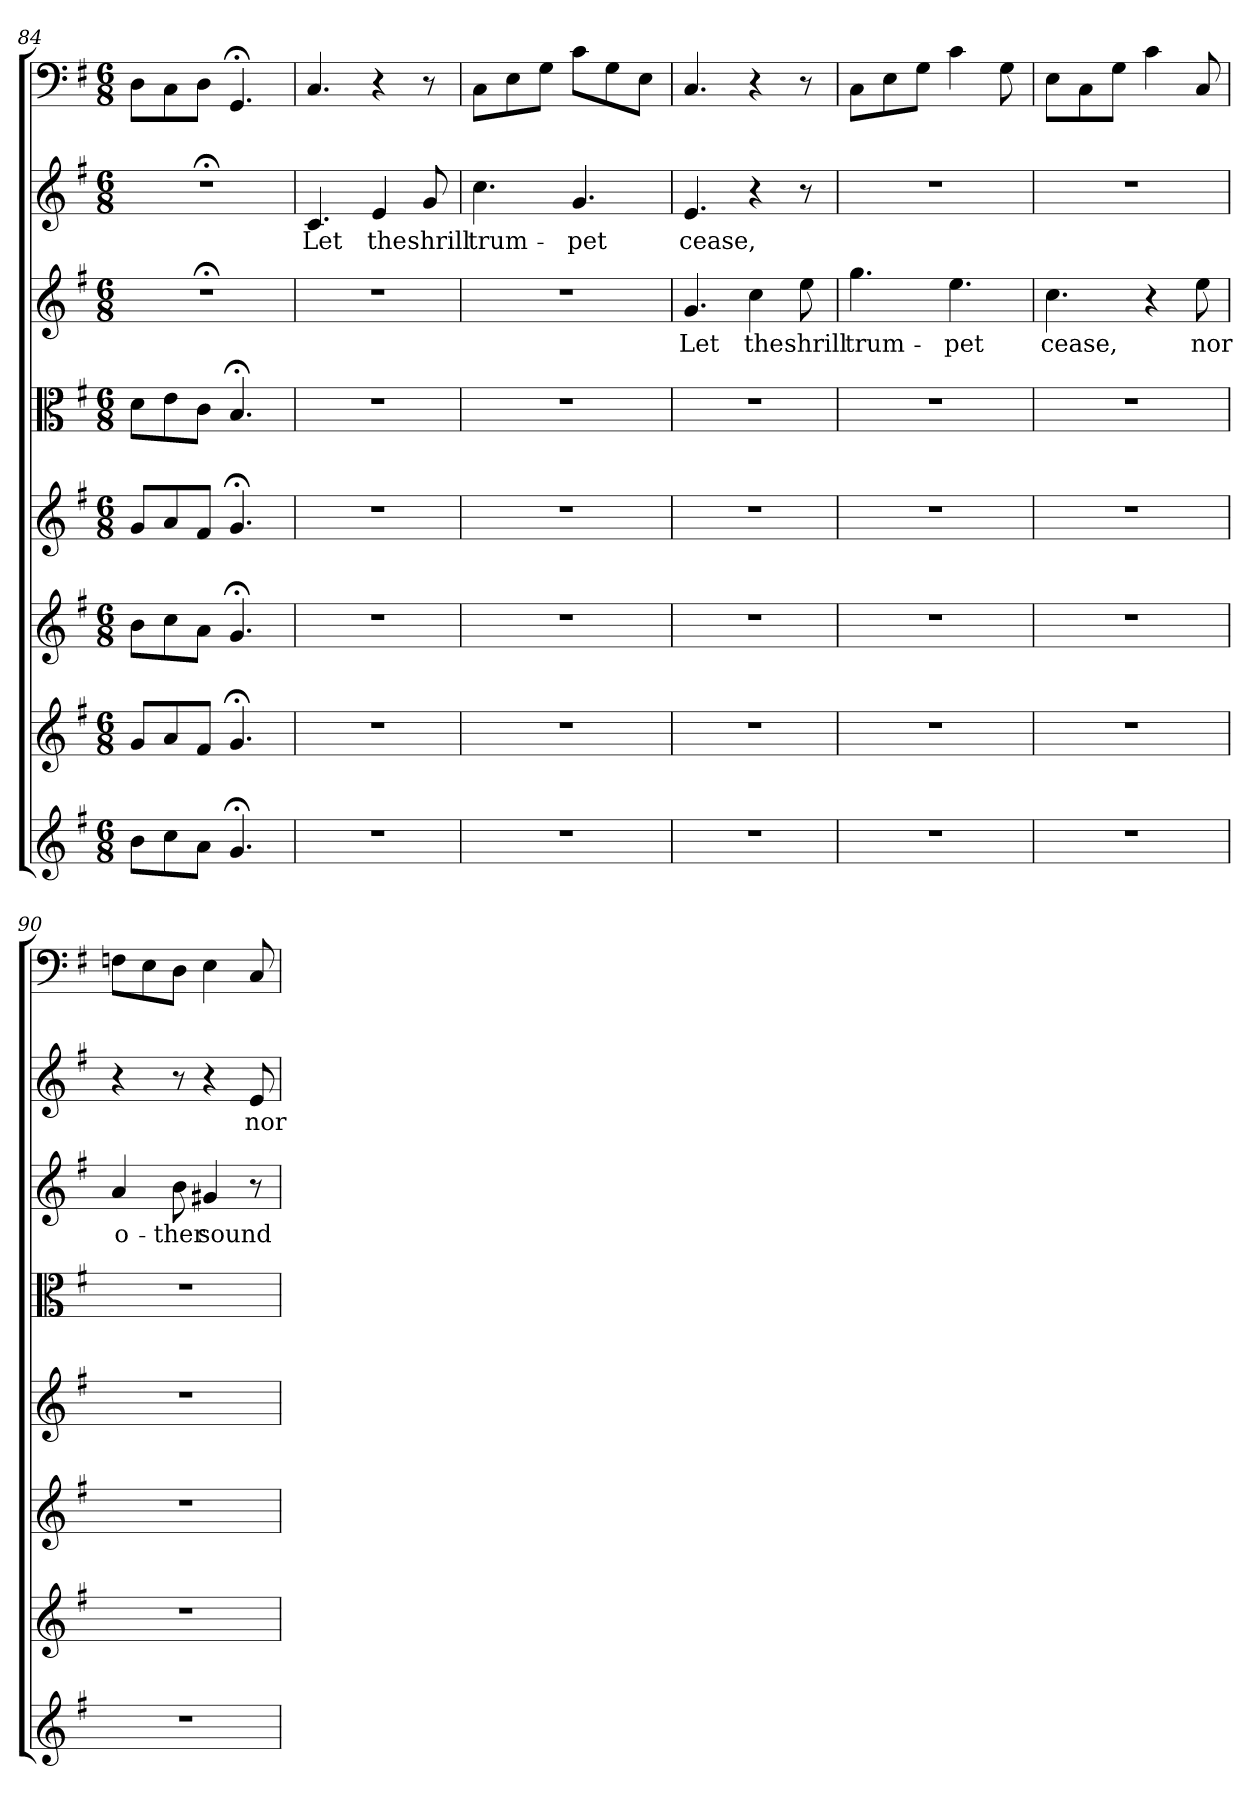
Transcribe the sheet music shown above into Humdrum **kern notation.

**kern	**kern	**kern	**kern	**kern	**kern	**text	**kern	**text	**kern
*part8	*part7	*part6	*part5	*part4	*part3	*part3	*part2	*part2	*part1
*staff8	*staff7	*staff6	*staff5	*staff4	*staff3	*staff3	*staff2	*staff2	*staff1
*clefG2	*clefG2	*clefG2	*clefG2	*clefC3	*clefG2	*	*clefG2	*	*clefF4
*k[f#]	*k[f#]	*k[f#]	*k[f#]	*k[f#]	*k[f#]	*	*k[f#]	*	*k[f#]
*G:	*G:	*G:	*G:	*G:	*G:	*	*G:	*	*G:
*M6/8	*M6/8	*M6/8	*M6/8	*M6/8	*M6/8	*	*M6/8	*	*M6/8
=84	=84	=84	=84	=84	=84	=84	=84	=84	=84
8b\L	8g/L	8b\L	8g/L	8d\L	2.r;<	.	2.r;<	.	8D\L
8cc\	8a/	8cc\	8a/	8e\	.	.	.	.	8C\
8a\J	8f#/J	8a\J	8f#/J	8c\J	.	.	.	.	8D\J
4.g;</	4.g;</	4.g;</	4.g;</	4.B;</	.	.	.	.	4.GG;</
=85	=85	=85	=85	=85	=85	=85	=85	=85	=85
2.r	2.r	2.r	2.r	2.r	2.r	.	4.c/	Let	4.C/
.	.	.	.	.	.	.	4e/	the	4r
.	.	.	.	.	.	.	8g/	shrill	8r
=86	=86	=86	=86	=86	=86	=86	=86	=86	=86
2.r	2.r	2.r	2.r	2.r	2.r	.	4.cc\	trum-	8C\L
.	.	.	.	.	.	.	.	.	8E\
.	.	.	.	.	.	.	.	.	8G\J
.	.	.	.	.	.	.	4.g/	-pet	8c\L
.	.	.	.	.	.	.	.	.	8G\
.	.	.	.	.	.	.	.	.	8E\J
=87	=87	=87	=87	=87	=87	=87	=87	=87	=87
2.r	2.r	2.r	2.r	2.r	4.g/	Let	4.e/	cease,	4.C/
.	.	.	.	.	4cc\	the	4r	.	4r
.	.	.	.	.	8ee\	shrill	8r	.	8r
=88	=88	=88	=88	=88	=88	=88	=88	=88	=88
2.r	2.r	2.r	2.r	2.r	4.gg\	trum-	2.r	.	8C\L
.	.	.	.	.	.	.	.	.	8E\
.	.	.	.	.	.	.	.	.	8G\J
.	.	.	.	.	4.ee\	-pet	.	.	4c\
.	.	.	.	.	.	.	.	.	8G\
=89	=89	=89	=89	=89	=89	=89	=89	=89	=89
2.r	2.r	2.r	2.r	2.r	4.cc\	cease,	2.r	.	8E\L
.	.	.	.	.	.	.	.	.	8C\
.	.	.	.	.	.	.	.	.	8G\J
.	.	.	.	.	4r	.	.	.	4c\
.	.	.	.	.	8ee\	nor	.	.	8C/
=90	=90	=90	=90	=90	=90	=90	=90	=90	=90
2.r	2.r	2.r	2.r	2.r	4a/	o-	4r	.	8Fn\L
.	.	.	.	.	.	.	.	.	8E\
.	.	.	.	.	8b\	-ther	8r	.	8D\J
.	.	.	.	.	4g#X/	sound	4r	.	4E\
.	.	.	.	.	8r	.	8e/	nor	8C/
=	=	=	=	=	=	=	=	=	=
*-	*-	*-	*-	*-	*-	*-	*-	*-	*-
